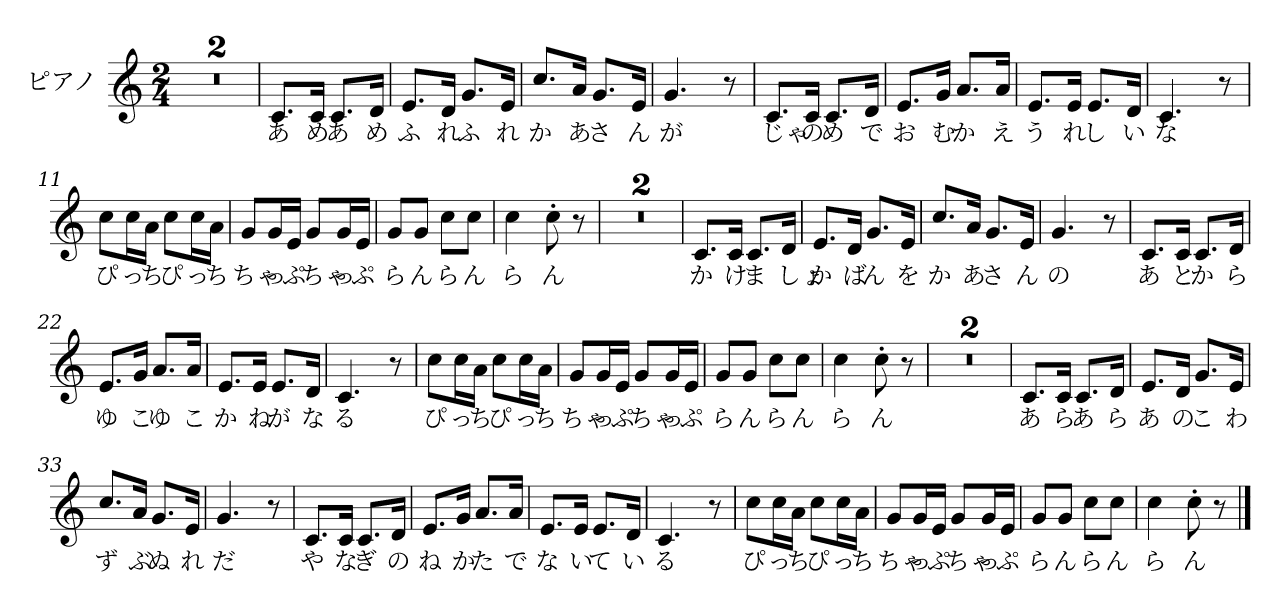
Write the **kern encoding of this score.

**kern	**text
*part1	*part1
*staff1	*staff1
*I"ピアノ	*
*clefG2	*
*k[]	*
*M2/4	*
*MM104	*
=1	=1
2r	.
=2	=2
2r	.
=3	=3
!	!LO:LY:b
8.c/L	あ
!	!LO:LY:b
16c/Jk	め
!	!LO:LY:b
8.c/L	あ
!	!LO:LY:b
16d/Jk	め
=4	=4
!	!LO:LY:b
8.e/L	ふ
!	!LO:LY:b
16d/Jk	れ
!	!LO:LY:b
8.g/L	ふ
!	!LO:LY:b
16e/Jk	れ
=5	=5
!	!LO:LY:b
8.cc/L	か
!	!LO:LY:b
16a/Jk	あ
!	!LO:LY:b
8.g/L	さ
!	!LO:LY:b
16e/Jk	ん
=6	=6
!	!LO:LY:b
4.g/	が
8r	.
=7	=7
!	!LO:LY:b
8.c/L	じゃ
!	!LO:LY:b
16c/Jk	の
!	!LO:LY:b
8.c/L	め
!	!LO:LY:b
16d/Jk	で
=8	=8
!	!LO:LY:b
8.e/L	お
!	!LO:LY:b
16g/Jk	む
!	!LO:LY:b
8.a/L	か
!	!LO:LY:b
16a/Jk	え
=9	=9
!	!LO:LY:b
8.e/L	う
!	!LO:LY:b
16e/Jk	れ
!	!LO:LY:b
8.e/L	し
!	!LO:LY:b
16d/Jk	い
=10	=10
!	!LO:LY:b
4.c/	な
8r	.
!!LO:LB:g=z
=11	=11
!	!LO:LY:b
8cc\L	ぴ
!	!LO:LY:b
16cc\L	っ
!	!LO:LY:b
16a\JJ	ち
!	!LO:LY:b
8cc\L	ぴ
!	!LO:LY:b
16cc\L	っ
!	!LO:LY:b
16a\JJ	ち
=12	=12
!	!LO:LY:b
8g/L	ちゃ
!	!LO:LY:b
16g/L	っ
!	!LO:LY:b
16e/JJ	ぷ
!	!LO:LY:b
8g/L	ちゃ
!	!LO:LY:b
16g/L	っ
!	!LO:LY:b
16e/JJ	ぷ
=13	=13
!	!LO:LY:b
8g/L	ら
!	!LO:LY:b
8g/J	ん
!	!LO:LY:b
8cc\L	ら
!	!LO:LY:b
8cc\J	ん
=14	=14
!	!LO:LY:b
4cc\	ら
!	!LO:LY:b
8cc'\	ん
8r	.
=15	=15
2r	.
=16	=16
2r	.
=17	=17
!	!LO:LY:b
8.c/L	か
!	!LO:LY:b
16c/Jk	け
!	!LO:LY:b
8.c/L	ま
!	!LO:LY:b
16d/Jk	しょ
=18	=18
!	!LO:LY:b
8.e/L	か
!	!LO:LY:b
16d/Jk	ば
!	!LO:LY:b
8.g/L	ん
!	!LO:LY:b
16e/Jk	を
=19	=19
!	!LO:LY:b
8.cc/L	か
!	!LO:LY:b
16a/Jk	あ
!	!LO:LY:b
8.g/L	さ
!	!LO:LY:b
16e/Jk	ん
=20	=20
!	!LO:LY:b
4.g/	の
8r	.
!!LO:LB:g=z
=21	=21
!	!LO:LY:b
8.c/L	あ
!	!LO:LY:b
16c/Jk	と
!	!LO:LY:b
8.c/L	か
!	!LO:LY:b
16d/Jk	ら
=22	=22
!	!LO:LY:b
8.e/L	ゆ
!	!LO:LY:b
16g/Jk	こ
!	!LO:LY:b
8.a/L	ゆ
!	!LO:LY:b
16a/Jk	こ
=23	=23
!	!LO:LY:b
8.e/L	か
!	!LO:LY:b
16e/Jk	ね
!	!LO:LY:b
8.e/L	が
!	!LO:LY:b
16d/Jk	な
=24	=24
!	!LO:LY:b
4.c/	る
8r	.
=25	=25
!	!LO:LY:b
8cc\L	ぴ
!	!LO:LY:b
16cc\L	っ
!	!LO:LY:b
16a\JJ	ち
!	!LO:LY:b
8cc\L	ぴ
!	!LO:LY:b
16cc\L	っ
!	!LO:LY:b
16a\JJ	ち
=26	=26
!	!LO:LY:b
8g/L	ちゃ
!	!LO:LY:b
16g/L	っ
!	!LO:LY:b
16e/JJ	ぷ
!	!LO:LY:b
8g/L	ちゃ
!	!LO:LY:b
16g/L	っ
!	!LO:LY:b
16e/JJ	ぷ
=27	=27
!	!LO:LY:b
8g/L	ら
!	!LO:LY:b
8g/J	ん
!	!LO:LY:b
8cc\L	ら
!	!LO:LY:b
8cc\J	ん
=28	=28
!	!LO:LY:b
4cc\	ら
!	!LO:LY:b
8cc'\	ん
8r	.
=29	=29
2r	.
=30	=30
2r	.
!!LO:LB:g=z
=31	=31
!	!LO:LY:b
8.c/L	あ
!	!LO:LY:b
16c/Jk	ら
!	!LO:LY:b
8.c/L	あ
!	!LO:LY:b
16d/Jk	ら
=32	=32
!	!LO:LY:b
8.e/L	あ
!	!LO:LY:b
16d/Jk	の
!	!LO:LY:b
8.g/L	こ
!	!LO:LY:b
16e/Jk	わ
=33	=33
!	!LO:LY:b
8.cc/L	ず
!	!LO:LY:b
16a/Jk	ぶ
!	!LO:LY:b
8.g/L	ぬ
!	!LO:LY:b
16e/Jk	れ
=34	=34
!	!LO:LY:b
4.g/	だ
8r	.
=35	=35
!	!LO:LY:b
8.c/L	や
!	!LO:LY:b
16c/Jk	な
!	!LO:LY:b
8.c/L	ぎ
!	!LO:LY:b
16d/Jk	の
=36	=36
!	!LO:LY:b
8.e/L	ね
!	!LO:LY:b
16g/Jk	か
!	!LO:LY:b
8.a/L	た
!	!LO:LY:b
16a/Jk	で
=37	=37
!	!LO:LY:b
8.e/L	な
!	!LO:LY:b
16e/Jk	い
!	!LO:LY:b
8.e/L	て
!	!LO:LY:b
16d/Jk	い
=38	=38
!	!LO:LY:b
4.c/	る
8r	.
=39	=39
!	!LO:LY:b
8cc\L	ぴ
!	!LO:LY:b
16cc\L	っ
!	!LO:LY:b
16a\JJ	ち
!	!LO:LY:b
8cc\L	ぴ
!	!LO:LY:b
16cc\L	っ
!	!LO:LY:b
16a\JJ	ち
!!LO:LB:g=z
=40	=40
!	!LO:LY:b
8g/L	ちゃ
!	!LO:LY:b
16g/L	っ
!	!LO:LY:b
16e/JJ	ぷ
!	!LO:LY:b
8g/L	ちゃ
!	!LO:LY:b
16g/L	っ
!	!LO:LY:b
16e/JJ	ぷ
=41	=41
!	!LO:LY:b
8g/L	ら
!	!LO:LY:b
8g/J	ん
!	!LO:LY:b
8cc\L	ら
!	!LO:LY:b
8cc\J	ん
=42	=42
!	!LO:LY:b
4cc\	ら
!	!LO:LY:b
8cc'\	ん
8r	.
==	==
*-	*-
